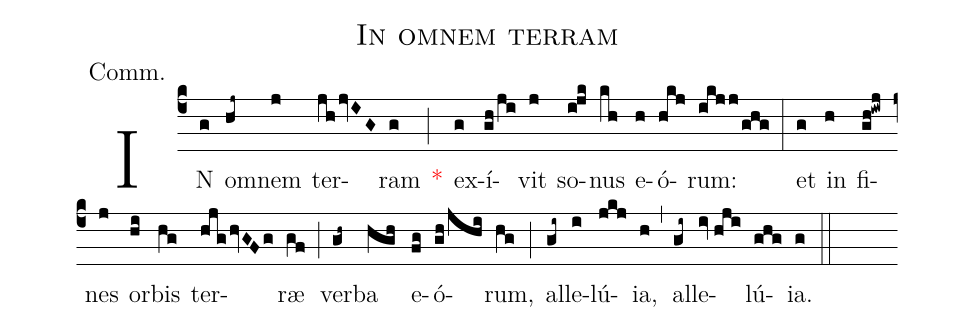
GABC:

name:In omnem terram;
annotation:Comm.;
mode:VIII.;
office-part:Communion;
%%
(c4) IN(g) o(hj~)mnem(j) ter(jhjvIG)ram(g) <v>\red{*}</v>(;) ex(g)í(gh/ji)vit(j) so(i!jk)nus(kh) e(h)ó(hkj)rum:(ikjj/ghg) (:) et(g) in(h) fi(gh!iwj)nes(j) or(hi)bis(hg) ter(hjghvGFg)ræ(gf) (;) ver(gh~)ba(hgh) e(fg)ó(gh/jhi)rum,(hg) (;) al(gi~)le(i)lú(jkj)ia,(h) (,) al(gi~)le(iv//hji)lú(ghg)ia.(g) (::)
